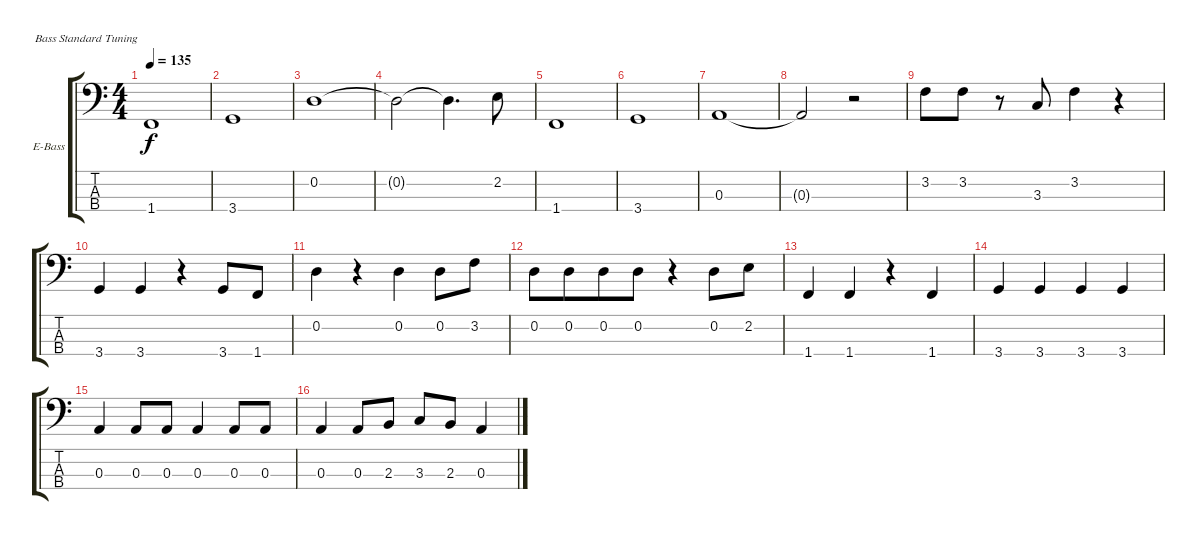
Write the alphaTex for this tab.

\bracketExtendMode groupsimilarinstruments
\firstSystemTrackNameOrientation horizontal
\otherSystemsTrackNameOrientation horizontal
\track ("Electric Bass" "E-Bass") {instrument electricbassfinger}
\staff {score tabs}
\tuning (G2 D2 A1 E1)
\ts (4 4)
\tempo 135
\clef f4
\scale
0.333333
\ks c
1.4.1{dy f} |
\scale
0.333333 3.4.1 |
\scale
0.333333 0.2.1 |
\scale
0.333333 0.2{t}.2 0.2{t}.4{d} 2.2.8 |
\scale
0.333333 1.4.1 |
\scale
0.333333 3.4.1 |
\scale
0.333333 0.3.1 |
\scale
0.333333 0.3{t}.2 r.2 |
\scale
0.333333 3.2.8 3.2.8 r.8 3.3.8 3.2.4 r.4 |
\scale
0.333333 3.4.4 3.4.4 r.4 3.4.8 1.4.8 |
\scale
0.333333 0.2.4 r.4 0.2.4 0.2.8 3.2.8 |
\scale
0.333333 0.2.8 0.2.8{beam merge} 0.2.8 0.2.8 r.4 0.2.8 2.2.8 |
\scale
0.333333 1.4.4 1.4.4 r.4 1.4.4 |
\scale
0.333333 3.4.4 3.4.4 3.4.4 3.4.4 |
\scale
0.333333 0.3.4 0.3.8 0.3.8 0.3.4 0.3.8 0.3.8 |
\scale
0.333333 0.3.4 0.3.8 2.3.8 3.3.8 2.3.8 0.3.4
